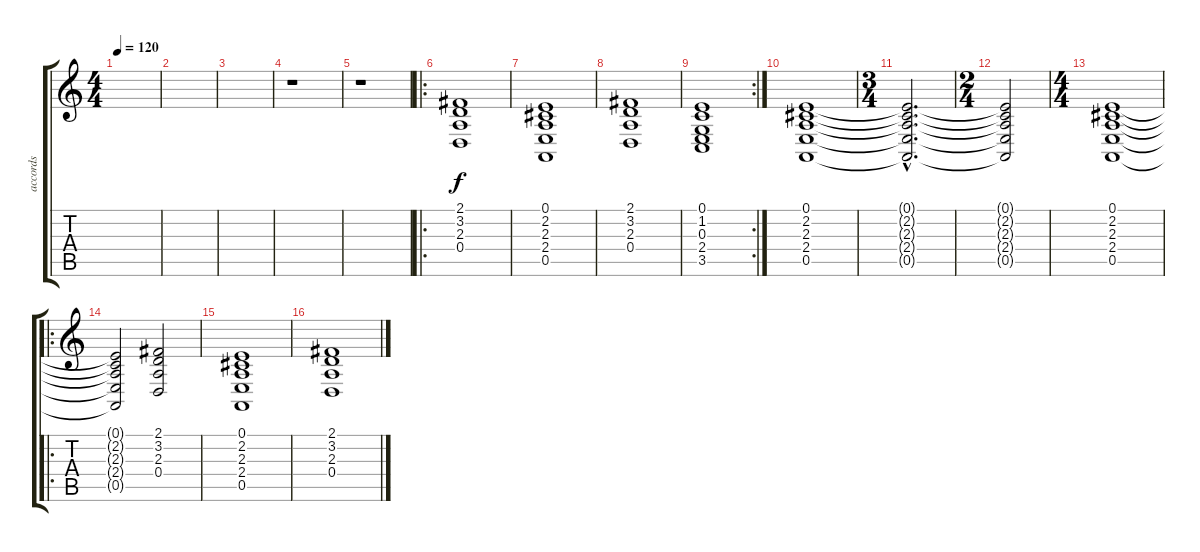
\track ("accords" "accords") {instrument pad2warm}
\staff {score tabs}
\tuning (E4 B3 G3 D3 A2 E2) {hide}
\ts (4 4)
\tempo 120
\clef g2
\ks c
|
|
|
r.1 |
r.1 |
\ro
(2.1 3.2 2.3 0.4).1 |
(0.1 2.2 2.3 2.4 0.5).1 |
(2.1 3.2 2.3 0.4).1 |
\rc 2
(0.1 1.2 0.3 2.4 3.5).1 |
(0.1 2.2 2.3 2.4 0.5).1 |
\ts (3 4)
(0.1{hac t} 2.2{hac t} 2.3{hac t} 2.4{hac t} 0.5{hac t}).2{d} |
\ts (2 4)
(0.1{t} 2.2{t} 2.3{t} 2.4{t} 0.5{t}).2 |
\ts (4 4)
(0.1 2.2 2.3 2.4 0.5).1 |
\ro
(0.1{t} 2.2{t} 2.3{t} 2.4{t} 0.5{t}).2 (2.1 3.2 2.3 0.4).2 |
(0.1 2.2 2.3 2.4 0.5).1 |
(2.1 3.2 2.3 0.4).1
